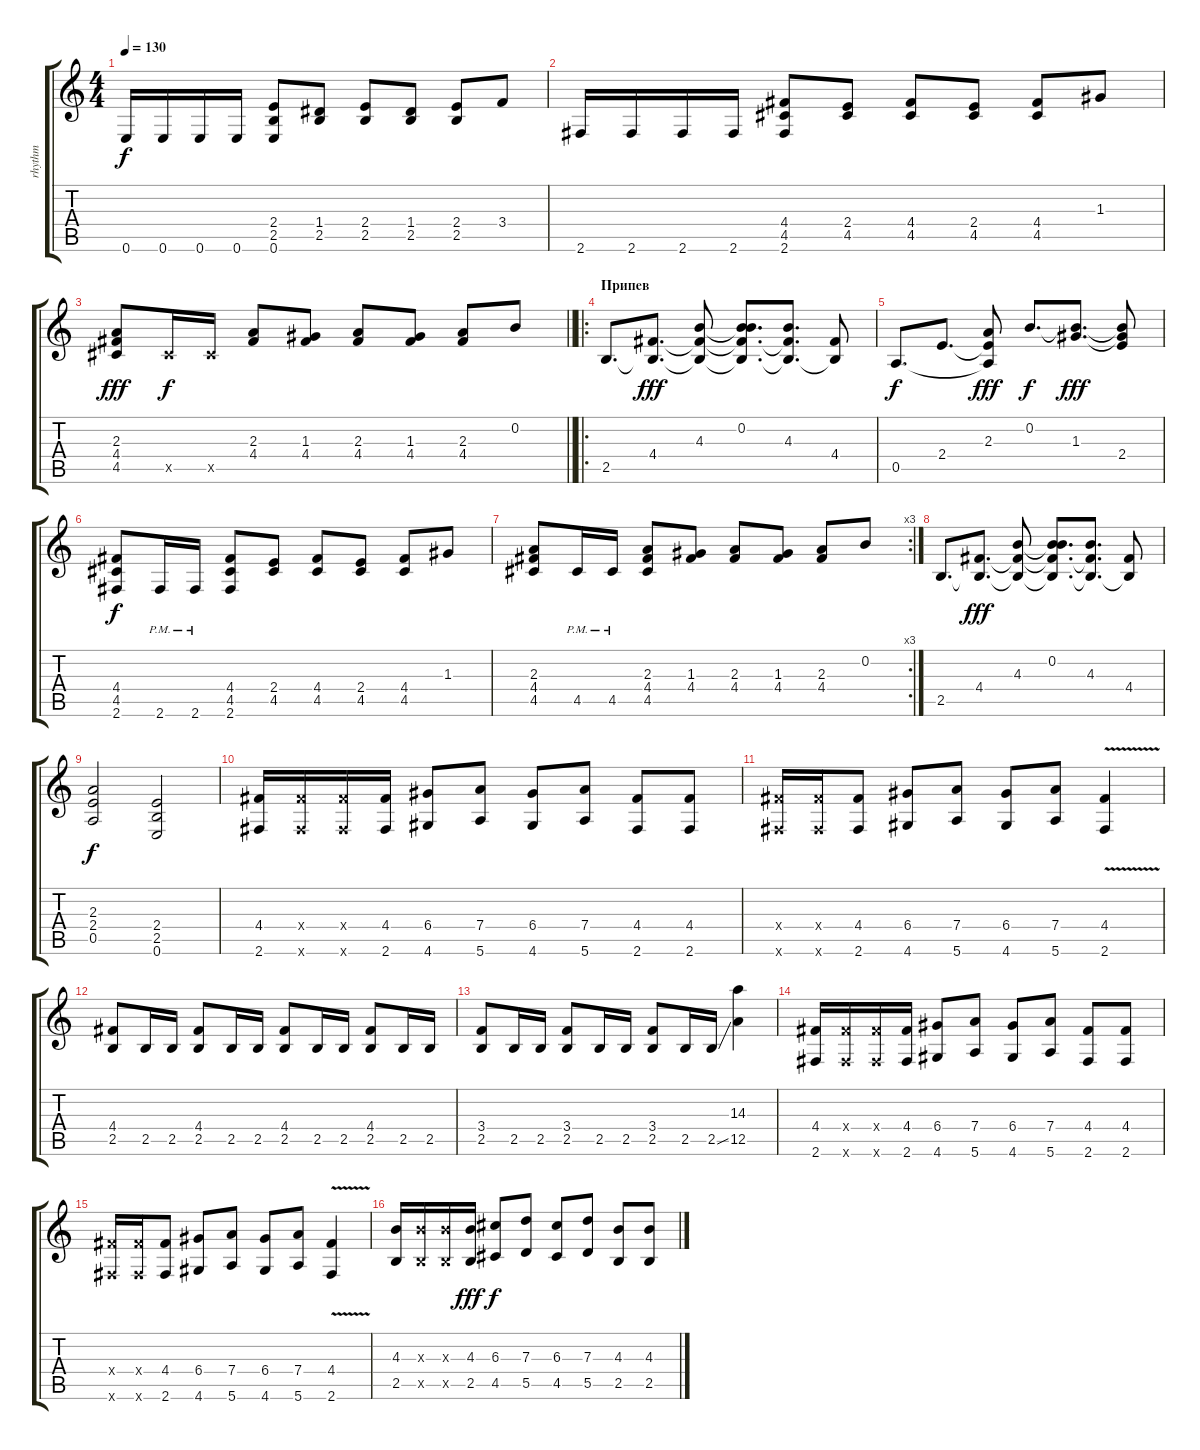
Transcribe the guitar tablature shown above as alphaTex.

\track ("rhythm" "rhythm") {solo instrument distortionguitar}
\staff {score tabs}
\tuning (E4 B3 G3 D3 A2 E2) {hide}
\ts (4 4)
\tempo 130
\clef g2
\ks c
0.6.16{dy f} 0.6.16 0.6.16 0.6.16 (2.4 2.5 0.6).8 (1.4 2.5).8 (2.4 2.5).8 (1.4 2.5).8 (2.4 2.5).8 3.4.8 |
2.6.16 2.6.16 2.6.16 2.6.16 (4.4 4.5 2.6).8 (2.4 4.5).8 (4.4 4.5).8 (2.4 4.5).8 (4.4 4.5).8 1.3.8 |
\barLineRight lightlight
(2.3 4.4 4.5).8{dy fff} 4.5{x}.16{dy f} 4.5{x}.16 (2.3 4.4).8 (1.3 4.4).8 (2.3 4.4).8 (1.3 4.4).8 (2.3 4.4).8 0.2.8 |
\ro
\section ("" "Припев")
2.5.8{d} (4.4 2.5{t}).8{d dy fff} (4.3 4.4{t} 2.5{t}).8 (0.2 4.3{t} 4.4{t} 2.5{t}).8{d} (4.3 4.4{t} 2.5{t}).8{d} (4.4 2.5{t}).8 |
0.5.8{d dy f} 2.4.8{d} (2.3 2.4{t} 0.5{t}).8{dy fff} 0.2.8{d dy f} (0.2{t} 1.3).8{d dy fff} (0.2{t} 1.3{t} 2.4).8 |
(4.4 4.5 2.6).8{dy f} 2.6{pm}.16 2.6{pm}.16 (4.4 4.5 2.6).8 (2.4 4.5).8 (4.4 4.5).8 (2.4 4.5).8 (4.4 4.5).8 1.3.8 |
\rc 3
(2.3 4.4 4.5).8 4.5{pm}.16 4.5{pm}.16 (2.3 4.4 4.5).8 (1.3 4.4).8 (2.3 4.4).8 (1.3 4.4).8 (2.3 4.4).8 0.2.8 |
2.5.8{d} (4.4 2.5{t}).8{d dy fff} (4.3 4.4{t} 2.5{t}).8 (0.2 4.3{t} 4.4{t} 2.5{t}).8{d} (4.3 4.4{t} 2.5{t}).8{d} (4.4 2.5{t}).8 |
(2.3 2.4 0.5).2{dy f} (2.4 2.5 0.6).2 |
(4.4 2.6).16 (4.4{x} 2.6{x}).16 (4.4{x} 2.6{x}).16 (4.4 2.6).16 (6.4 4.6).8 (7.4 5.6).8 (6.4 4.6).8 (7.4 5.6).8 (4.4 2.6).8 (4.4 2.6).8 |
(4.4{x} 2.6{x}).16 (4.4{x} 2.6{x}).16 (4.4 2.6).8 (6.4 4.6).8 (7.4 5.6).8 (6.4 4.6).8 (7.4 5.6).8 (4.4{v} 2.6{v}).4 |
(4.4 2.5).8 2.5.16 2.5.16 (4.4 2.5).8 2.5.16 2.5.16 (4.4 2.5).8 2.5.16 2.5.16 (4.4 2.5).8 2.5.16 2.5.16 |
(3.4 2.5).8 2.5.16 2.5.16 (3.4 2.5).8 2.5.16 2.5.16 (3.4 2.5).8 2.5.16 2.5{ss}.16 (14.3 12.5).4 |
(4.4 2.6).16 (4.4{x} 2.6{x}).16 (4.4{x} 2.6{x}).16 (4.4 2.6).16 (6.4 4.6).8 (7.4 5.6).8 (6.4 4.6).8 (7.4 5.6).8 (4.4 2.6).8 (4.4 2.6).8 |
(4.4{x} 2.6{x}).16 (4.4{x} 2.6{x}).16 (4.4 2.6).8 (6.4 4.6).8 (7.4 5.6).8 (6.4 4.6).8 (7.4 5.6).8 (4.4{v} 2.6{v}).4 |
(4.3 2.5).16 (4.3{x} 2.5{x}).16 (4.3{x} 2.5{x}).16 (4.3 2.5).16{dy fff} (6.3 4.5).8{dy f} (7.3 5.5).8 (6.3 4.5).8 (7.3 5.5).8 (4.3 2.5).8 (4.3 2.5).8
